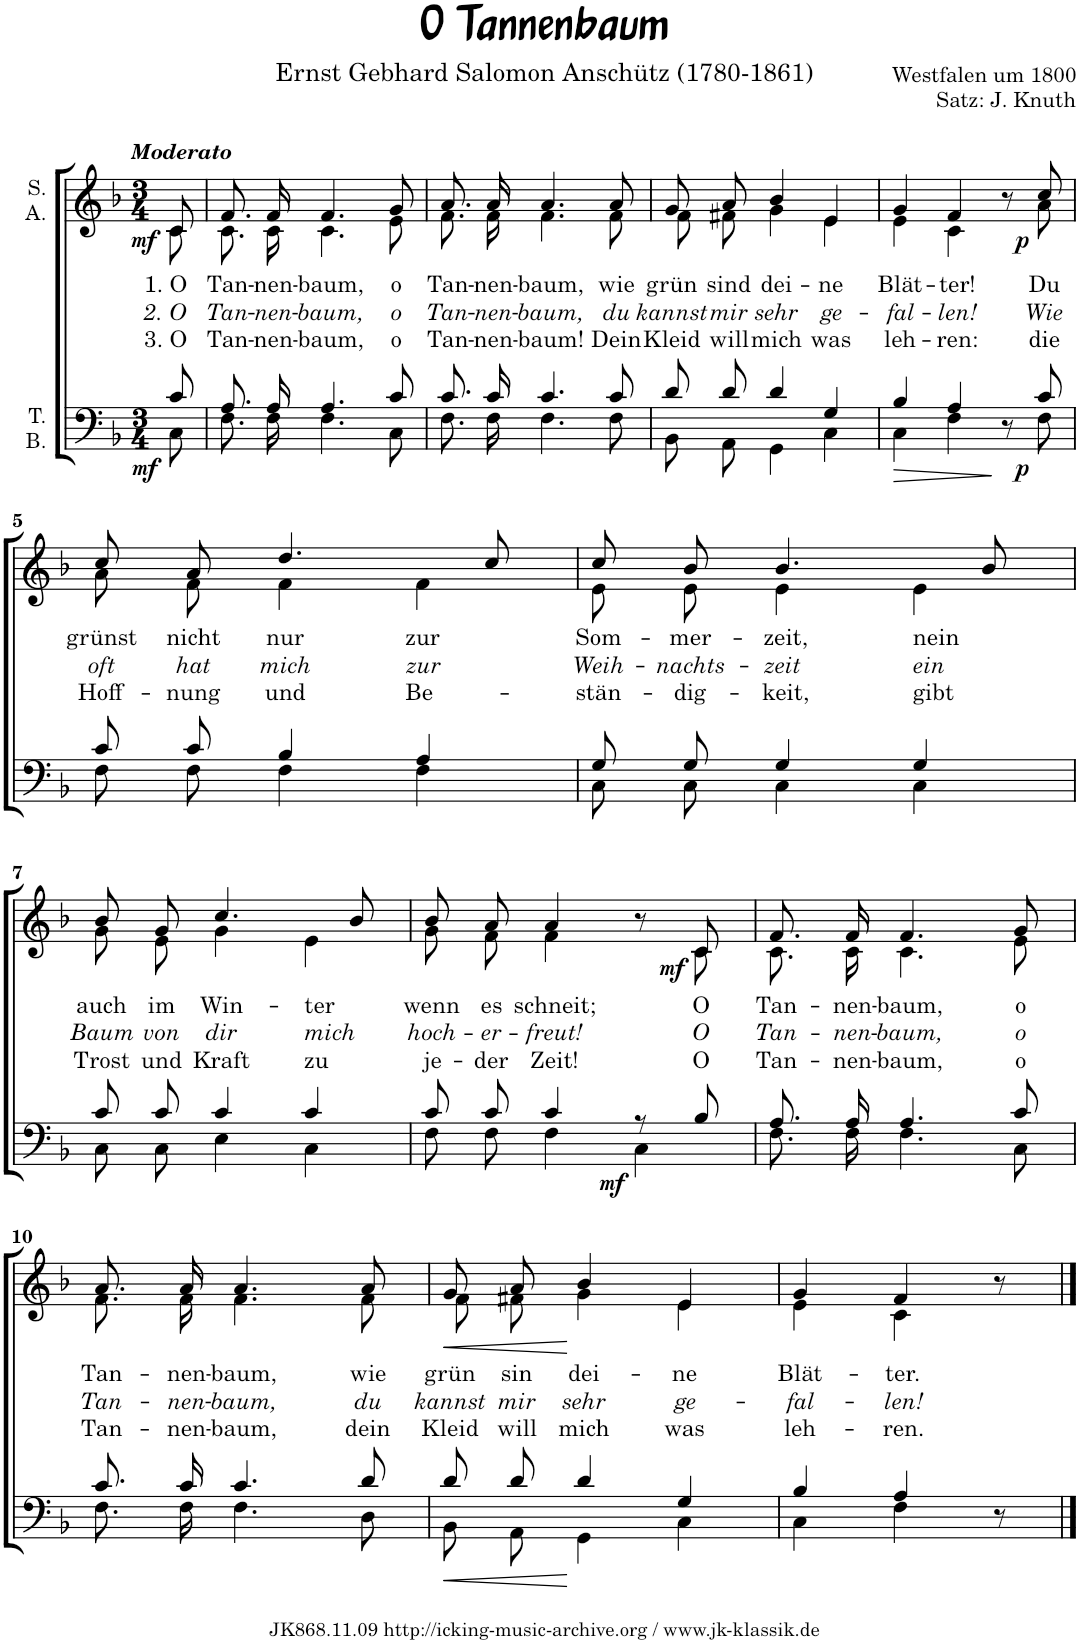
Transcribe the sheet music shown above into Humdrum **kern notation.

**kern	**dynam	**kern	**text	**text	**text	**dynam
*part2	*part2	*part1	*part1	*part1	*part1	*part1
*staff2	*staff2	*staff1	*staff1	*staff1	*staff1	*staff1
*I"T. B.	*	*I"S. A.	*	*	*	*
*clefF4	*	*clefG2	*	*	*	*
*k[b-]	*	*k[b-]	*	*	*	*
*M3/4	*	*M3/4	*	*	*	*
=	=	=	=	=	=	=
*^	*	*^	*	*	*	*
!	!	!	!LO:TX:a:Bi:t=Moderato	!	!	!	!	!
!	!	!LO:DY:b	!	!	!LO:LY:b	!LO:LY:b	!LO:LY:b	!LO:DY:b
8c/	8C\	mf	8c/	8c\	1. O	2. O	3. O	mf
=1	=1	=1	=1	=1	=1	=1	=1	=1
!	!	!	!	!	!LO:LY:b	!LO:LY:b	!LO:LY:b	!
8.A/L	8.F\L	.	8.f/L	8.c\L	Tan-	Tan-	Tan-	.
!	!	!	!	!	!LO:LY:b	!LO:LY:b	!LO:LY:b	!
16A/Jk	16F\Jk	.	16f/Jk	16c\Jk	-nen-	-nen-	-nen-	.
!	!	!	!	!	!LO:LY:b	!LO:LY:b	!LO:LY:b	!
4.A/	4.F\	.	4.f/	4.c\	-baum,	-baum,	-baum,	.
!	!	!	!	!	!LO:LY:b	!LO:LY:b	!LO:LY:b	!
8c/	8C\	.	8g/	8e\	o	o	o	.
=2	=2	=2	=2	=2	=2	=2	=2	=2
!	!	!	!	!	!LO:LY:b	!LO:LY:b	!LO:LY:b	!
8.c/L	8.F\L	.	8.a/L	8.f\L	Tan-	Tan-	Tan-	.
!	!	!	!	!	!LO:LY:b	!LO:LY:b	!LO:LY:b	!
16c/Jk	16F\Jk	.	16a/Jk	16f\Jk	-nen-	-nen-	-nen-	.
!	!	!	!	!	!LO:LY:b	!LO:LY:b	!LO:LY:b	!
4.c/	4.F\	.	4.a/	4.f\	-baum,	-baum,	-baum!	.
!	!	!	!	!	!LO:LY:b	!LO:LY:b	!LO:LY:b	!
8c/	8F\	.	8a/	8f\	wie	du	Dein	.
=3	=3	=3	=3	=3	=3	=3	=3	=3
!	!	!	!	!	!LO:LY:b	!LO:LY:b	!LO:LY:b	!
8d/L	8BB-\L	.	8g/L	8f\L	grün	kannst	Kleid	.
!	!	!	!	!	!LO:LY:b	!LO:LY:b	!LO:LY:b	!
8d/J	8AA\J	.	8a/J	8f#X\J	sind	mir	will	.
!	!	!	!	!	!LO:LY:b	!LO:LY:b	!LO:LY:b	!
4d/	4GG\	.	4b-/	4g\	dei-	sehr	mich	.
!	!	!	!	!	!LO:LY:b	!LO:LY:b	!LO:LY:b	!
4G/	4C\	.	4e/	4e\	-ne	ge-	was	.
=4	=4	=4	=4	=4	=4	=4	=4	=4
!	!	!LO:HP:b	!	!	!LO:LY:b	!LO:LY:b	!LO:LY:b	!
4B-/	4C\	>	4g/	4e\	Blät-	-fal-	leh-	.
!	!	!	!	!	!LO:LY:b	!LO:LY:b	!LO:LY:b	!
4A/	4F\	.	4f/	4c\	-ter!	-len!	-ren:	.
8r	8ryy	]	8r	8ryy	.	.	.	.
!	!	!LO:DY:b	!	!	!LO:LY:b	!LO:LY:b	!LO:LY:b	!LO:DY:b
8c/	8F\	p	8cc/	8a\	Du	Wie	die	p
!!LO:LB:g=z	!!
=5	=5	=5	=5	=5	=5	=5	=5	=5
!	!	!	!	!	!LO:LY:b	!LO:LY:b	!LO:LY:b	!
8c/L	8F\L	.	8cc/L	8a\L	grünst	oft	Hoff-	.
!	!	!	!	!	!LO:LY:b	!LO:LY:b	!LO:LY:b	!
8c/J	8F\J	.	8a/J	8f\J	nicht	hat	-nung	.
!	!	!	!	!	!LO:LY:b	!LO:LY:b	!LO:LY:b	!
4B-/	4F\	.	4.dd/	4f\	nur	mich	und	.
!	!	!	!	!	!LO:LY:b	!LO:LY:b	!LO:LY:b	!
4A/	4F\	.	.	4f\	zur	zur	Be-	.
.	.	.	8cc/	.	.	.	.	.
=6	=6	=6	=6	=6	=6	=6	=6	=6
!	!	!	!	!	!LO:LY:b	!LO:LY:b	!LO:LY:b	!
8G/L	8C\L	.	8cc/L	8e\L	Som-	Weih-	-stän-	.
!	!	!	!	!	!LO:LY:b	!LO:LY:b	!LO:LY:b	!
8G/J	8C\J	.	8b-/J	8e\J	-mer-	-nachts-	-dig-	.
!	!	!	!	!	!LO:LY:b	!LO:LY:b	!LO:LY:b	!
4G/	4C\	.	4.b-/	4e\	-zeit,	-zeit	-keit,	.
!	!	!	!	!	!LO:LY:b	!LO:LY:b	!LO:LY:b	!
4G/	4C\	.	.	4e\	nein	ein	gibt	.
.	.	.	8b-/	.	.	.	.	.
!!LO:LB:g=z	!!
=7	=7	=7	=7	=7	=7	=7	=7	=7
!	!	!	!	!	!LO:LY:b	!LO:LY:b	!LO:LY:b	!
8c/L	8C\L	.	8b-/L	8g\L	auch	Baum	Trost	.
!	!	!	!	!	!LO:LY:b	!LO:LY:b	!LO:LY:b	!
8c/J	8C\J	.	8g/J	8e\J	im	von	und	.
!	!	!	!	!	!LO:LY:b	!LO:LY:b	!LO:LY:b	!
4c/	4E\	.	4.cc/	4g\	Win-	dir	Kraft	.
!	!	!	!	!	!LO:LY:b	!LO:LY:b	!LO:LY:b	!
4c/	4C\	.	.	4e\	-ter	mich	zu	.
.	.	.	8b-/	.	.	.	.	.
=8	=8	=8	=8	=8	=8	=8	=8	=8
!	!	!	!	!	!LO:LY:b	!LO:LY:b	!LO:LY:b	!
8c/L	8F\L	.	8b-/L	8g\L	wenn	hoch-	je-	.
!	!	!	!	!	!LO:LY:b	!LO:LY:b	!LO:LY:b	!
8c/J	8F\J	.	8a/J	8f\J	es	-er-	-der	.
!	!	!	!	!	!LO:LY:b	!LO:LY:b	!LO:LY:b	!
4c/	4F\	.	4a/	4f\	schneit;	-freut!	Zeit!	.
!	!	!LO:DY:b	!	!	!	!	!	!
8r	4C\	mf	8r	8ryy	.	.	.	.
!	!	!	!	!	!LO:LY:b	!LO:LY:b	!LO:LY:b	!LO:DY:b
8B-/	.	.	8c/	8c\	O	O	O	mf
=9	=9	=9	=9	=9	=9	=9	=9	=9
!	!	!	!	!	!LO:LY:b	!LO:LY:b	!LO:LY:b	!
8.A/L	8.F\L	.	8.f/L	8.c\L	Tan-	Tan-	Tan-	.
!	!	!	!	!	!LO:LY:b	!LO:LY:b	!LO:LY:b	!
16A/Jk	16F\Jk	.	16f/Jk	16c\Jk	-nen-	-nen-	-nen-	.
!	!	!	!	!	!LO:LY:b	!LO:LY:b	!LO:LY:b	!
4.A/	4.F\	.	4.f/	4.c\	-baum,	-baum,	-baum,	.
!	!	!	!	!	!LO:LY:b	!LO:LY:b	!LO:LY:b	!
8c/	8C\	.	8g/	8e\	o	o	o	.
!!LO:LB:g=z	!!
=10	=10	=10	=10	=10	=10	=10	=10	=10
!	!	!	!	!	!LO:LY:b	!LO:LY:b	!LO:LY:b	!
8.c/L	8.F\L	.	8.a/L	8.f\L	Tan-	Tan-	Tan-	.
!	!	!	!	!	!LO:LY:b	!LO:LY:b	!LO:LY:b	!
16c/Jk	16F\Jk	.	16a/Jk	16f\Jk	-nen-	-nen-	-nen-	.
!	!	!	!	!	!LO:LY:b	!LO:LY:b	!LO:LY:b	!
4.c/	4.F\	.	4.a/	4.f\	-baum,	-baum,	-baum,	.
!	!	!	!	!	!LO:LY:b	!LO:LY:b	!LO:LY:b	!
8d/	8D\	.	8a/	8f\	wie	du	dein	.
=11	=11	=11	=11	=11	=11	=11	=11	=11
!	!	!LO:HP:b	!	!	!LO:LY:b	!LO:LY:b	!LO:LY:b	!LO:HP:b
8d/L	8BB-\L	<	8g/L	8f\L	grün	kannst	Kleid	<
!	!	!	!	!	!LO:LY:b	!LO:LY:b	!LO:LY:b	!
8d/J	8AA\J	.	8a/J	8f#X\J	sin	mir	will	.
!	!	!	!	!	!LO:LY:b	!LO:LY:b	!LO:LY:b	!
4d/	4GG\	[	4b-/	4g\	dei-	sehr	mich	[
!	!	!	!	!	!LO:LY:b	!LO:LY:b	!LO:LY:b	!
4G/	4C\	.	4e/	4e\	-ne	ge-	was	.
=12	=12	=12	=12	=12	=12	=12	=12	=12
!	!	!	!	!	!LO:LY:b	!LO:LY:b	!LO:LY:b	!
4B-/	4C\	.	4g/	4e\	Blät-	-fal-	leh-	.
!	!	!	!	!	!LO:LY:b	!LO:LY:b	!LO:LY:b	!
4A/	4F\	.	4f/	4c\	-ter.	-len!	-ren.	.
8r	8ryy	.	8r	8ryy	.	.	.	.
*v	*v	*	*	*	*	*	*	*
*	*	*v	*v	*	*	*	*
==	==	==	==	==	==	==
*-	*-	*-	*-	*-	*-	*-
